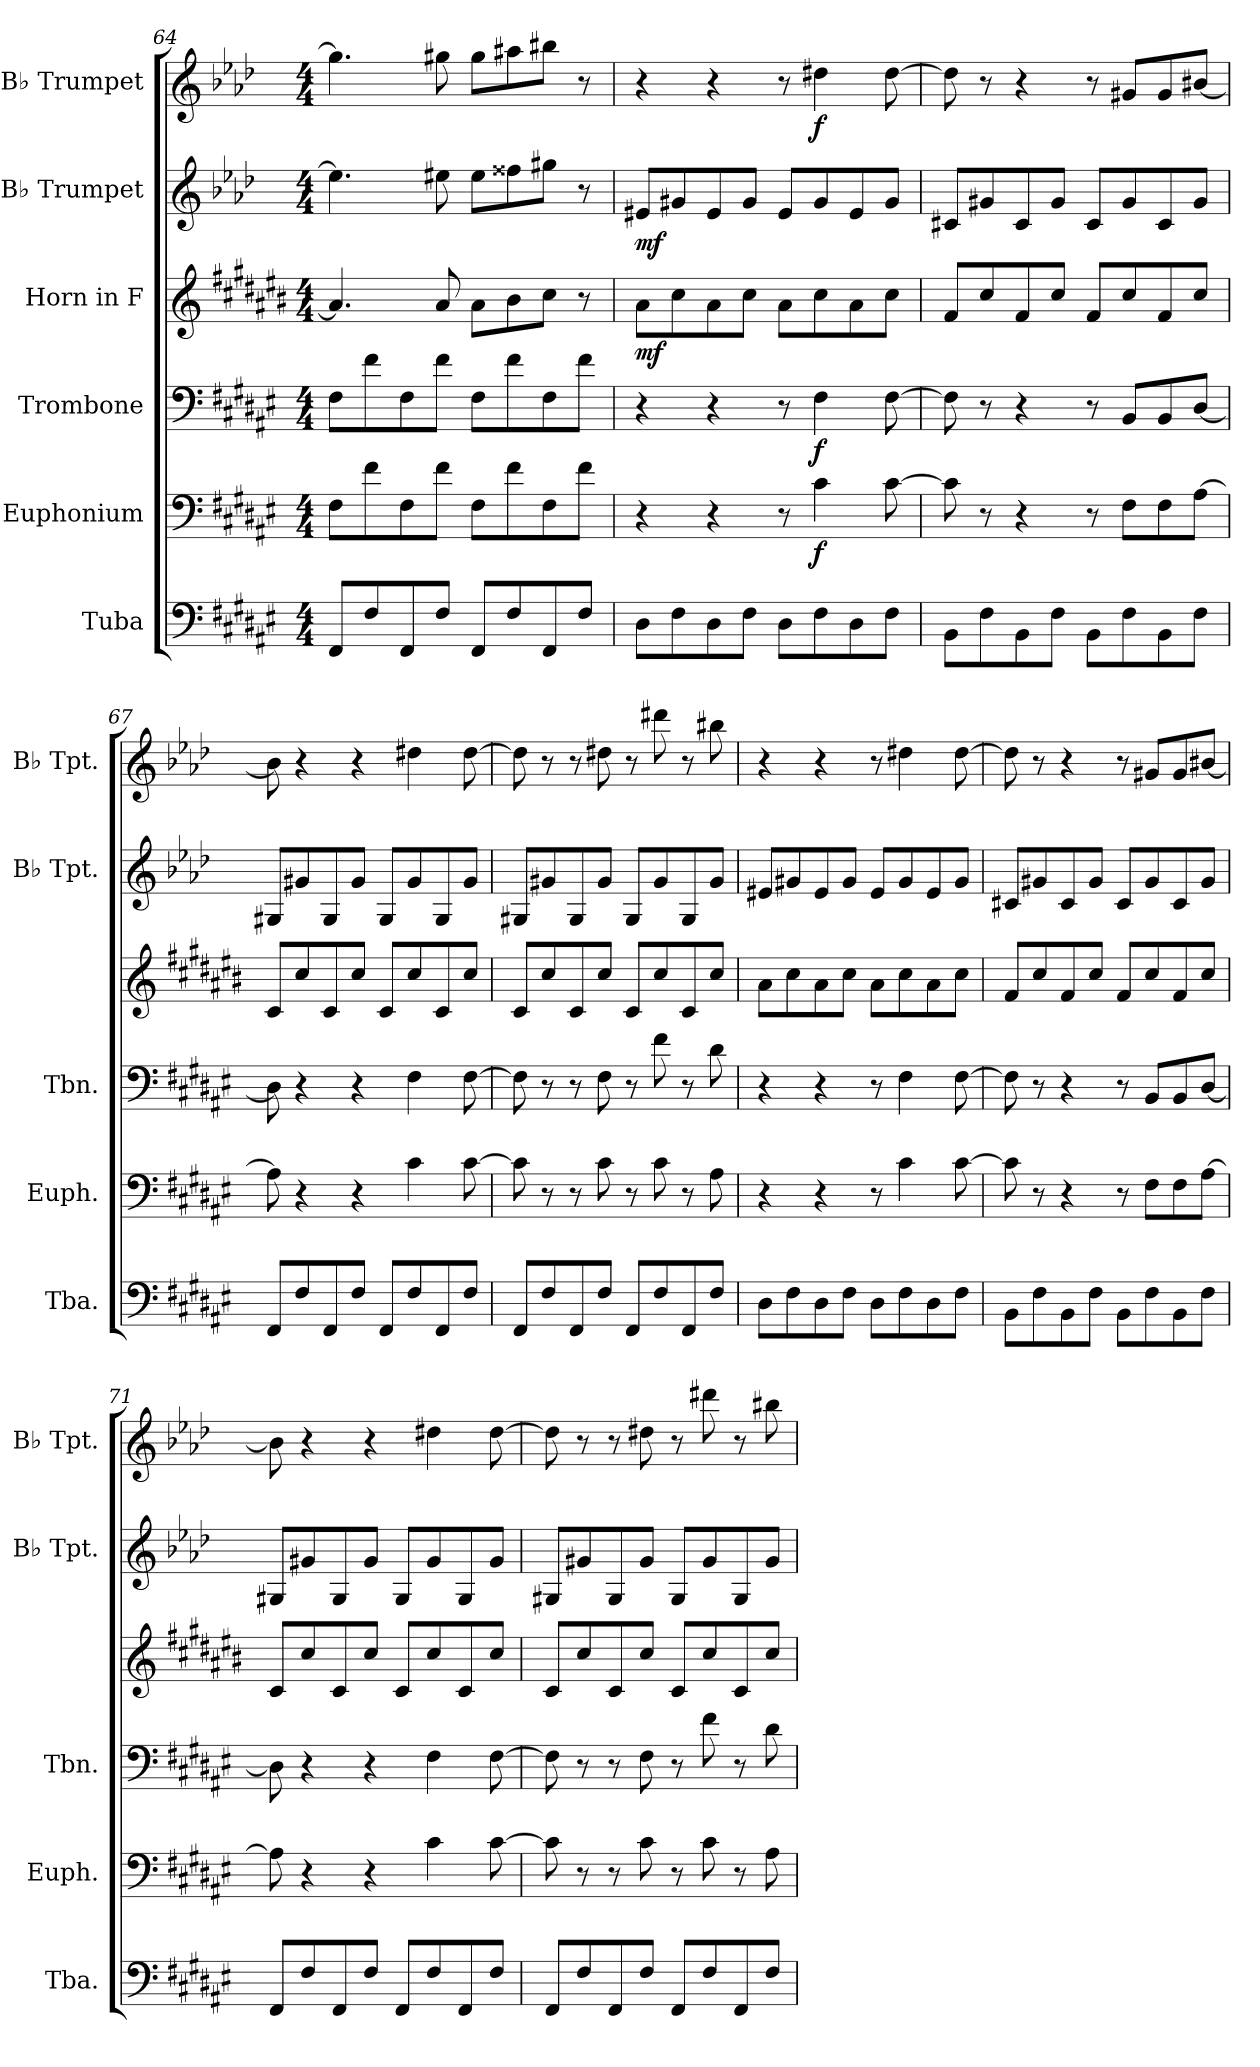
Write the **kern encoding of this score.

**kern	**kern	**dynam	**kern	**dynam	**kern	**dynam	**kern	**dynam	**kern	**dynam
*part6	*part5	*part5	*part4	*part4	*part3	*part3	*part2	*part2	*part1	*part1
*staff6	*staff5	*staff5	*staff4	*staff4	*staff3	*staff3	*staff2	*staff2	*staff1	*staff1
*I"Tuba	*I"Euphonium	*	*I"Trombone	*	*I"Horn in F	*	*I"B♭ Trumpet	*	*I"B♭ Trumpet	*
*I'Tba.	*I'Euph.	*	*I'Tbn.	*	*	*	*I'B♭ Tpt.	*	*I'B♭ Tpt.	*
*clefF4	*clefF4	*	*clefF4	*	*clefG2	*	*clefG2	*	*clefG2	*
*	*	*	*	*	*ITrd4c7	*	*ITrd1c2	*	*ITrd1c2	*
*k[f#c#g#d#a#e#]	*k[f#c#g#d#a#e#]	*	*k[f#c#g#d#a#e#]	*	*k[f#c#g#d#a#e#]	*	*k[b-e-a-d-g-c-]	*	*k[b-e-a-d-g-c-]	*
*M4/4	*M4/4	*	*M4/4	*	*M4/4	*	*M4/4	*	*M4/4	*
=64	=64	=64	=64	=64	=64	=64	=64	=64	=64	=64
8FF#/L	8F#\L	.	8F#\L	.	4.d#/]	.	4.dd#\]	.	4.ff#\]	.
8F#/	8f#\	.	8f#\	.	.	.	.	.	.	.
8FF#/	8F#\	.	8F#\	.	.	.	.	.	.	.
8F#/J	8f#\J	.	8f#\J	.	8d#/	.	8dd#X\	.	8ff#X\	.
8FF#/L	8F#\L	.	8F#\L	.	8d#\L	.	8dd#\L	.	8ff#\L	.
8F#/	8f#\	.	8f#\	.	8e#\	.	8ee#X\	.	8gg#X\	.
8FF#/	8F#\	.	8F#\	.	8f#\J	.	8ff#X\J	.	8aa#X\J	.
8F#/J	8f#\J	.	8f#\J	.	8r	.	8r	.	8r	.
=65	=65	=65	=65	=65	=65	=65	=65	=65	=65	=65
!	!	!	!	!	!	!LO:DY:b	!	!LO:DY:b	!	!
8D#\L	4r	.	4r	.	8d#\L	mf	8d#X/L	mf	4r	.
8F#\	.	.	.	.	8f#\	.	8f#X/	.	.	.
8D#\	4r	.	4r	.	8d#\	.	8d#/	.	4r	.
8F#\J	.	.	.	.	8f#\J	.	8f#/J	.	.	.
8D#\L	8r	.	8r	.	8d#\L	.	8d#/L	.	8r	.
!	!	!LO:DY:b	!	!LO:DY:b	!	!	!	!	!	!LO:DY:b
8F#\	4c#\	f	4F#\	f	8f#\	.	8f#/	.	4cc#X\	f
8D#\	.	.	.	.	8d#\	.	8d#/	.	.	.
8F#\J	[8c#\	.	[8F#\	.	8f#\J	.	8f#/J	.	[8cc#\	.
=66	=66	=66	=66	=66	=66	=66	=66	=66	=66	=66
8BB\L	8c#\]	.	8F#\]	.	8B/L	.	8Bn/L	.	8cc#\]	.
8F#\	8r	.	8r	.	8f#/	.	8f#X/	.	8r	.
8BB\	4r	.	4r	.	8B/	.	8B/	.	4r	.
8F#\J	.	.	.	.	8f#/J	.	8f#/J	.	.	.
8BB\L	8r	.	8r	.	8B/L	.	8B/L	.	8r	.
8F#\	8F#\L	.	8BB/L	.	8f#/	.	8f#/	.	8f#X/L	.
8BB\	8F#\	.	8BB/	.	8B/	.	8B/	.	8f#/	.
8F#\J	[8A#\J	.	[8D#/J	.	8f#/J	.	8f#/J	.	[8a#X/J	.
!!LO:LB:g=z
=67	=67	=67	=67	=67	=67	=67	=67	=67	=67	=67
8FF#/L	8A#\]	.	8D#\]	.	8F#/L	.	8F#X/L	.	8a#\]	.
8F#/	4r	.	4r	.	8f#/	.	8f#X/	.	4r	.
8FF#/	.	.	.	.	8F#/	.	8F#/	.	.	.
8F#/J	4r	.	4r	.	8f#/J	.	8f#/J	.	4r	.
8FF#/L	.	.	.	.	8F#/L	.	8F#/L	.	.	.
8F#/	4c#\	.	4F#\	.	8f#/	.	8f#/	.	4cc#X\	.
8FF#/	.	.	.	.	8F#/	.	8F#/	.	.	.
8F#/J	[8c#\	.	[8F#\	.	8f#/J	.	8f#/J	.	[8cc#\	.
=68	=68	=68	=68	=68	=68	=68	=68	=68	=68	=68
8FF#/L	8c#\]	.	8F#\]	.	8F#/L	.	8F#X/L	.	8cc#\]	.
8F#/	8r	.	8r	.	8f#/	.	8f#X/	.	8r	.
8FF#/	8r	.	8r	.	8F#/	.	8F#/	.	8r	.
8F#/J	8c#\	.	8F#\	.	8f#/J	.	8f#/J	.	8cc#X\	.
8FF#/L	8r	.	8r	.	8F#/L	.	8F#/L	.	8r	.
8F#/	8c#\	.	8f#\	.	8f#/	.	8f#/	.	8ccc#X\	.
8FF#/	8r	.	8r	.	8F#/	.	8F#/	.	8r	.
8F#/J	8A#\	.	8d#\	.	8f#/J	.	8f#/J	.	8aa#X\	.
=69	=69	=69	=69	=69	=69	=69	=69	=69	=69	=69
8D#\L	4r	.	4r	.	8d#\L	.	8d#X/L	.	4r	.
8F#\	.	.	.	.	8f#\	.	8f#X/	.	.	.
8D#\	4r	.	4r	.	8d#\	.	8d#/	.	4r	.
8F#\J	.	.	.	.	8f#\J	.	8f#/J	.	.	.
8D#\L	8r	.	8r	.	8d#\L	.	8d#/L	.	8r	.
8F#\	4c#\	.	4F#\	.	8f#\	.	8f#/	.	4cc#X\	.
8D#\	.	.	.	.	8d#\	.	8d#/	.	.	.
8F#\J	[8c#\	.	[8F#\	.	8f#\J	.	8f#/J	.	[8cc#\	.
!!LO:PB:g=z
=70	=70	=70	=70	=70	=70	=70	=70	=70	=70	=70
8BB\L	8c#\]	.	8F#\]	.	8B/L	.	8Bn/L	.	8cc#\]	.
8F#\	8r	.	8r	.	8f#/	.	8f#X/	.	8r	.
8BB\	4r	.	4r	.	8B/	.	8B/	.	4r	.
8F#\J	.	.	.	.	8f#/J	.	8f#/J	.	.	.
8BB\L	8r	.	8r	.	8B/L	.	8B/L	.	8r	.
8F#\	8F#\L	.	8BB/L	.	8f#/	.	8f#/	.	8f#X/L	.
8BB\	8F#\	.	8BB/	.	8B/	.	8B/	.	8f#/	.
8F#\J	[8A#\J	.	[8D#/J	.	8f#/J	.	8f#/J	.	[8a#X/J	.
=71	=71	=71	=71	=71	=71	=71	=71	=71	=71	=71
8FF#/L	8A#\]	.	8D#\]	.	8F#/L	.	8F#X/L	.	8a#\]	.
8F#/	4r	.	4r	.	8f#/	.	8f#X/	.	4r	.
8FF#/	.	.	.	.	8F#/	.	8F#/	.	.	.
8F#/J	4r	.	4r	.	8f#/J	.	8f#/J	.	4r	.
8FF#/L	.	.	.	.	8F#/L	.	8F#/L	.	.	.
8F#/	4c#\	.	4F#\	.	8f#/	.	8f#/	.	4cc#X\	.
8FF#/	.	.	.	.	8F#/	.	8F#/	.	.	.
8F#/J	[8c#\	.	[8F#\	.	8f#/J	.	8f#/J	.	[8cc#\	.
=72	=72	=72	=72	=72	=72	=72	=72	=72	=72	=72
8FF#/L	8c#\]	.	8F#\]	.	8F#/L	.	8F#X/L	.	8cc#\]	.
8F#/	8r	.	8r	.	8f#/	.	8f#X/	.	8r	.
8FF#/	8r	.	8r	.	8F#/	.	8F#/	.	8r	.
8F#/J	8c#\	.	8F#\	.	8f#/J	.	8f#/J	.	8cc#X\	.
8FF#/L	8r	.	8r	.	8F#/L	.	8F#/L	.	8r	.
8F#/	8c#\	.	8f#\	.	8f#/	.	8f#/	.	8ccc#X\	.
8FF#/	8r	.	8r	.	8F#/	.	8F#/	.	8r	.
8F#/J	8A#\	.	8d#\	.	8f#/J	.	8f#/J	.	8aa#X\	.
=	=	=	=	=	=	=	=	=	=	=
*-	*-	*-	*-	*-	*-	*-	*-	*-	*-	*-
